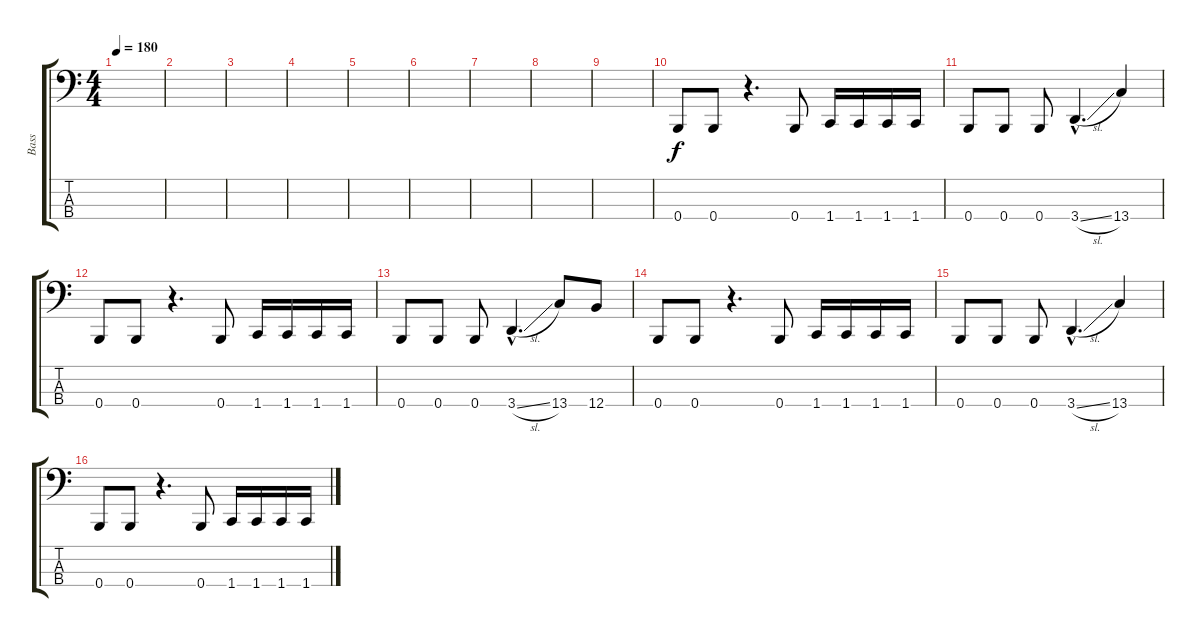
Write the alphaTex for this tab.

\track ("Bass" "Bass") {instrument electricbasspick}
\staff {score tabs}
\tuning (E2 B1 Gb1 B0) {hide}
\ts (4 4)
\tempo 180
\clef f4
\ks c
|
|
|
|
|
|
|
|
|
0.4.8 0.4.8 r.4{d} 0.4.8 1.4.16 1.4.16 1.4.16 1.4.16 |
0.4.8 0.4.8 0.4.8 3.4{sl hac}.4{d} 13.4.4 |
0.4.8 0.4.8 r.4{d} 0.4.8 1.4.16 1.4.16 1.4.16 1.4.16 |
0.4.8 0.4.8 0.4.8 3.4{sl hac}.4{d} 13.4.8 12.4.8 |
0.4.8 0.4.8 r.4{d} 0.4.8 1.4.16 1.4.16 1.4.16 1.4.16 |
0.4.8 0.4.8 0.4.8 3.4{sl hac}.4{d} 13.4.4 |
0.4.8 0.4.8 r.4{d} 0.4.8 1.4.16 1.4.16 1.4.16 1.4.16
